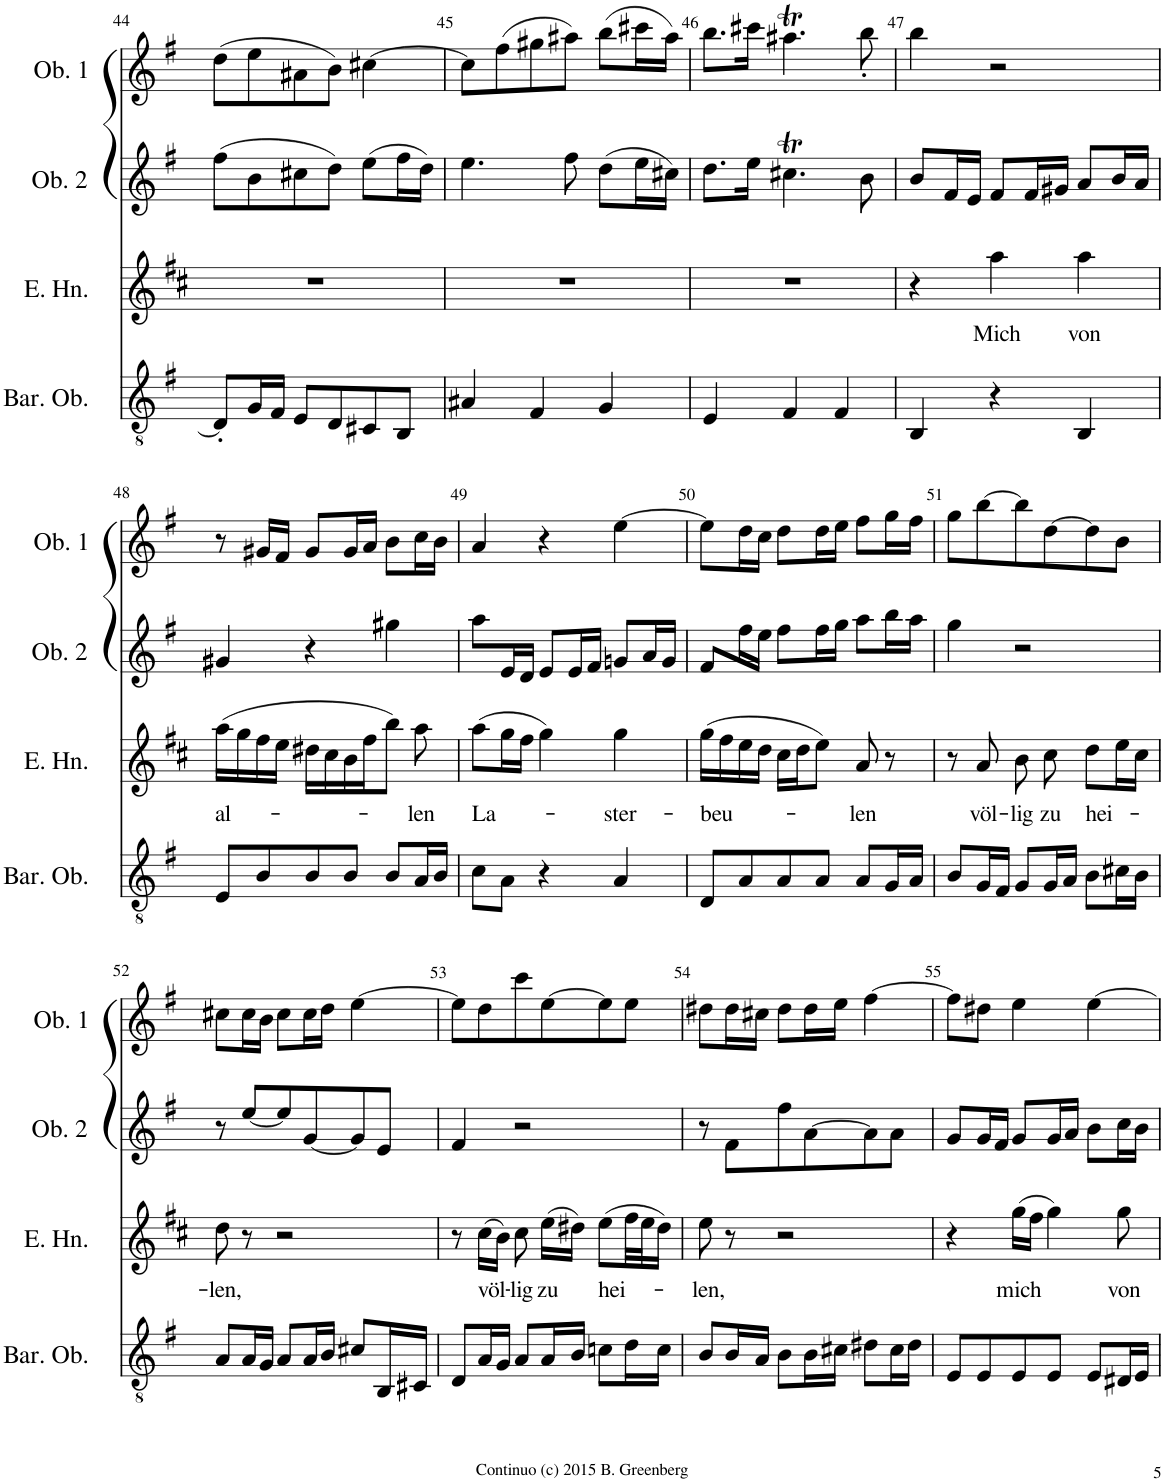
**kern	**kern	**text	**kern	**kern
*part4	*part3	*part3	*part2	*part1
*staff4	*staff3	*staff3	*staff2	*staff1
*I"Baritone Oboe	*I"English Horn	*	*I"Oboe 2	*I"Oboe 1
*I'Bar. Ob.	*I'E. Hn.	*	*I'Ob. 2	*I'Ob. 1
!!LO:PB:g=z
*clefGv2	*clefG2	*	*clefG2	*clefG2
*	*Trd4c7	*	*	*
*k[f#]	*k[f#c#]	*	*k[f#]	*k[f#]
*M3/4	*M3/4	*	*M3/4	*M3/4
=44	=44	=44	=44	=44
8D'/L]	2.r	.	(8ff#\L	(8dd\L
16G/L	.	.	8b\	8ee\
16F#/JJ	.	.	.	.
8E/L	.	.	8cc#X\	8a#X\
8D/	.	.	8dd\J)	8b\J)
8C#X/	.	.	(8ee\L	[4cc#X\
8BB/J	.	.	16ff#\L	.
.	.	.	16dd\JJ)	.
=45	=45	=45	=45	=45
4A#X/	2.r	.	4.ee\	8cc#\L]
.	.	.	.	(8ff#\
4F#/	.	.	.	8gg#X\
.	.	.	8ff#\	8aa#X\J)
4G/	.	.	(8dd\L	(8bb\L
.	.	.	16ee\L	16ccc#X\L
.	.	.	16cc#X\JJ)	16aa#\JJ)
=46	=46	=46	=46	=46
4E/	2.r	.	8.dd\L	8.bb\L
.	.	.	16ee\Jk	16ccc#X\Jk
4F#/	.	.	4.cc#Xt\	4.aa#Xt\
4F#/	.	.	.	.
.	.	.	8b\	8bb'<\
=47	=47	=47	=47	=47
4BB/	4r	.	8b/L	4bb\
.	.	.	16f#/L	.
.	.	.	16e/JJ	.
!	!	!LO:LY:b	!	!
4r	4aa\	Mich	8f#/L	2r
.	.	.	16f#/L	.
.	.	.	16g#X/JJ	.
!	!	!LO:LY:b	!	!
4BB/	4aa\	von	8a/L	.
.	.	.	16b/L	.
.	.	.	16a/JJ	.
!!LO:LB:g=z
=48	=48	=48	=48	=48
!	!	!LO:LY:b	!	!
8E/L	(16aa\LL	al-	4g#X/	8r
.	16gg\	.	.	.
8B/	16ff#\	.	.	16g#X/LL
.	16ee\JJ	.	.	16f#/JJ
8B/	16dd#X\LL	.	4r	8g#/L
.	16cc#\	.	.	.
8B/J	16b\	.	.	16g#/L
.	16ff#\J	.	.	16a/JJ
8B/L	8bb\J)	.	4gg#X\	8b\L
!	!	!LO:LY:b	!	!
16A/L	8aa\	-len	.	16cc\L
16B/JJ	.	.	.	16b\JJ
=49	=49	=49	=49	=49
!	!	!LO:LY:b	!	!
8c\L	(8aa\L	La-	8aa\L	4a/
8A\J	16gg\L	.	16e/L	.
.	16ff#\JJ	.	16d/JJ	.
4r	4gg\)	.	8e/L	4r
.	.	.	16e/L	.
.	.	.	16f#/JJ	.
!	!	!LO:LY:b	!	!
4A/	4gg\	-ster-	8gn/L	[4ee\
.	.	.	16a/L	.
.	.	.	16g/JJ	.
=50	=50	=50	=50	=50
!	!	!LO:LY:b	!	!
8D/L	(16gg\LL	-beu-	8f#/L	8ee\L]
.	16ff#\	.	.	.
8A/	16ee\	.	16ff#\L	16dd\L
.	16dd\JJ	.	16ee\JJ	16cc\JJ
8A/	16cc#\LL	.	8ff#\L	8dd\L
.	16dd\J	.	.	.
8A/J	8ee\J)	.	16ff#\L	16dd\L
.	.	.	16gg\JJ	16ee\JJ
!	!	!LO:LY:b	!	!
8A/L	8a/	-len	8aa\L	8ff#\L
16G/L	8r	.	16bb\L	16gg\L
16A/JJ	.	.	16aa\JJ	16ff#\JJ
=51	=51	=51	=51	=51
8B/L	8r	.	4gg\	8gg\L
!	!	!LO:LY:b	!	!
16G/L	8a/	völ-	.	[8bb\
16F#/JJ	.	.	.	.
!	!	!LO:LY:b	!	!
8G/L	8b\	-lig	2r	8bb\]
!	!	!LO:LY:b	!	!
16G/L	8cc#\	zu	.	[8dd\
16A/JJ	.	.	.	.
!	!	!LO:LY:b	!	!
8B\L	8dd\L	hei-	.	8dd\]
16c#X\L	16ee\L	.	.	8b\J
16B\JJ	16cc#\JJ	.	.	.
!!LO:LB:g=z
=52	=52	=52	=52	=52
!	!	!LO:LY:b	!	!
8A/L	8dd\	-len,	8r	8cc#X\L
16A/L	8r	.	[8ee/L	16cc#\L
16G/JJ	.	.	.	16b\JJ
8A/L	2r	.	8ee/]	8cc#\L
16A/L	.	.	[8g/	16cc#\L
16B/JJ	.	.	.	16dd\JJ
8c#X/L	.	.	8g/]	[4ee\
16BB/L	.	.	8e/J	.
16C#X/JJ	.	.	.	.
=53	=53	=53	=53	=53
8D/L	8r	.	4f#/	8ee\L]
!	!	!LO:LY:b	!	!
16A/L	(16cc#\LL	völ-	.	8dd\
16G/JJ	16b\JJ)	.	.	.
!	!	!LO:LY:b	!	!
8A/L	8cc#\	-lig	2r	8ccc\
!	!	!LO:LY:b	!	!
16A/L	(16ee\LL	zu	.	[8ee\
16B/JJ	16dd#X\JJ)	.	.	.
!	!	!LO:LY:b	!	!
8cn\L	(8ee\L	hei-	.	8ee\]
16d\L	32ff#\LL	.	.	8ee\J
.	32ee\J	.	.	.
16c\JJ	16dd#\JJ)	.	.	.
=54	=54	=54	=54	=54
!	!	!LO:LY:b	!	!
8B/L	8ee\	-len,	8r	8dd#X\L
16B/L	8r	.	8f#\L	16dd#\L
16A/JJ	.	.	.	16cc#X\JJ
8B\L	2r	.	8ff#\	8dd#\L
16B\L	.	.	[8a\	16dd#\L
16c#X\JJ	.	.	.	16ee\JJ
8d#X\L	.	.	8a\]	[4ff#\
16c#\L	.	.	8a\J	.
16d#\JJ	.	.	.	.
=55	=55	=55	=55	=55
8E/L	4r	.	8g/L	8ff#\L]
8E/	.	.	16g/L	8dd#X\J
.	.	.	16f#/JJ	.
!	!	!LO:LY:b	!	!
8E/	(16gg\LL	mich	8g/L	4ee\
.	16ff#\JJ	.	.	.
8E/J	4gg\)	.	16g/L	.
.	.	.	16a/JJ	.
8E/L	.	.	8b\L	[4ee\
!	!	!LO:LY:b	!	!
16D#X/L	8gg\	von	16cc\L	.
16E/JJ	.	.	16b\JJ	.
=	=	=	=	=
*-	*-	*-	*-	*-
